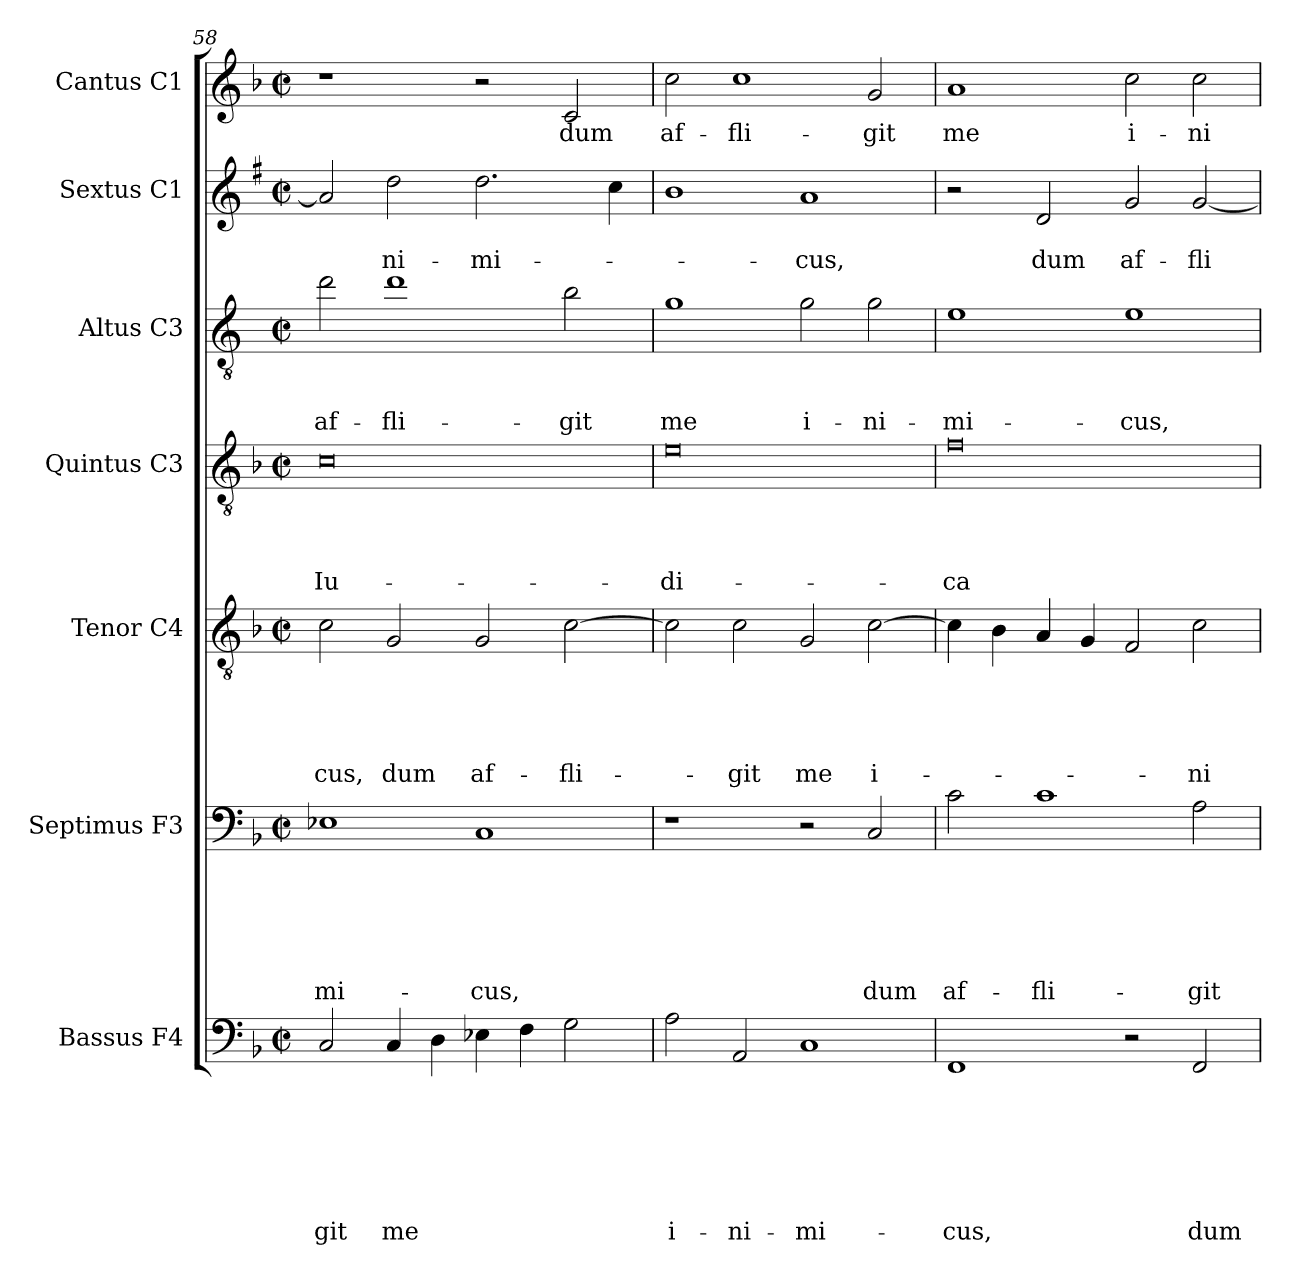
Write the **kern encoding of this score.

**kern	**text	**text	**text	**text	**text	**text	**text	**kern	**text	**text	**text	**text	**text	**text	**kern	**text	**text	**text	**text	**text	**kern	**text	**text	**text	**text	**kern	**text	**text	**text	**kern	**text	**text	**kern	**text
*part7	*part7	*part7	*part7	*part7	*part7	*part7	*part7	*part6	*part6	*part6	*part6	*part6	*part6	*part6	*part5	*part5	*part5	*part5	*part5	*part5	*part4	*part4	*part4	*part4	*part4	*part3	*part3	*part3	*part3	*part2	*part2	*part2	*part1	*part1
*staff7	*staff7	*staff7	*staff7	*staff7	*staff7	*staff7	*staff7	*staff6	*staff6	*staff6	*staff6	*staff6	*staff6	*staff6	*staff5	*staff5	*staff5	*staff5	*staff5	*staff5	*staff4	*staff4	*staff4	*staff4	*staff4	*staff3	*staff3	*staff3	*staff3	*staff2	*staff2	*staff2	*staff1	*staff1
*I"Bassus F4	*	*	*	*	*	*	*	*I"Septimus F3	*	*	*	*	*	*	*I"Tenor C4	*	*	*	*	*	*I"Quintus C3	*	*	*	*	*I"Altus C3	*	*	*	*I"Sextus C1	*	*	*I"Cantus C1	*
*I'B	*	*	*	*	*	*	*	*	*	*	*	*	*	*	*	*	*	*	*	*	*	*	*	*	*	*	*	*	*	*	*	*	*I'C	*
*clefF4	*	*	*	*	*	*	*	*clefF4	*	*	*	*	*	*	*clefGv2	*	*	*	*	*	*clefGv2	*	*	*	*	*clefGv2	*	*	*	*clefG2	*	*	*clefG2	*
*	*	*	*	*	*	*	*	*	*	*	*	*	*	*	*	*	*	*	*	*	*	*	*	*	*	*ITrd4c7	*	*	*	*ITrd1c2	*	*	*	*
*k[b-]	*	*	*	*	*	*	*	*k[b-]	*	*	*	*	*	*	*k[b-]	*	*	*	*	*	*k[b-]	*	*	*	*	*k[b-]	*	*	*	*k[b-]	*	*	*k[b-]	*
*F:	*	*	*	*	*	*	*	*F:	*	*	*	*	*	*	*F:	*	*	*	*	*	*F:	*	*	*	*	*F:	*	*	*	*F:	*	*	*F:	*
*M2/2	*	*	*	*	*	*	*	*M2/2	*	*	*	*	*	*	*M2/2	*	*	*	*	*	*M2/2	*	*	*	*	*M2/2	*	*	*	*M2/2	*	*	*M2/2	*
*met(c|)	*	*	*	*	*	*	*	*met(c|)	*	*	*	*	*	*	*met(c|)	*	*	*	*	*	*met(c|)	*	*	*	*	*met(c|)	*	*	*	*met(c|)	*	*	*met(c|)	*
=58	=58	=58	=58	=58	=58	=58	=58	=58	=58	=58	=58	=58	=58	=58	=58	=58	=58	=58	=58	=58	=58	=58	=58	=58	=58	=58	=58	=58	=58	=58	=58	=58	=58	=58
!	!	!	!	!	!	!	!LO:LY:b	!	!	!	!	!	!	!LO:LY:b	!	!	!	!	!	!LO:LY:b	!	!	!	!	!LO:LY:b	!	!	!	!LO:LY:b	!	!	!	!	!
2C/	.	.	.	.	.	.	-git	1E-X	.	.	.	.	.	-mi-	2c\	.	.	.	.	-cus,	0c	.	.	.	Iu-	2g\	.	.	af-	2g/]	.	.	1r	.
!	!	!	!	!	!	!	!LO:LY:b	!	!	!	!	!	!	!	!	!	!	!	!	!LO:LY:b	!	!	!	!	!	!	!	!	!LO:LY:b	!	!	!LO:LY:b	!	!
4C/	.	.	.	.	.	.	me	.	.	.	.	.	.	.	2G/	.	.	.	.	dum	.	.	.	.	.	1g	.	.	-fli-	2cc\	.	-ni-	.	.
4D\	.	.	.	.	.	.	.	.	.	.	.	.	.	.	.	.	.	.	.	.	.	.	.	.	.	.	.	.	.	.	.	.	.	.
!	!	!	!	!	!	!	!	!	!	!	!	!	!	!LO:LY:b	!	!	!	!	!	!LO:LY:b	!	!	!	!	!	!	!	!	!	!	!	!LO:LY:b	!	!
4E-\	.	.	.	.	.	.	.	1C	.	.	.	.	.	-cus,	2G/	.	.	.	.	af-	.	.	.	.	.	.	.	.	.	2.cc\	.	-mi-	2r	.
4F\	.	.	.	.	.	.	.	.	.	.	.	.	.	.	.	.	.	.	.	.	.	.	.	.	.	.	.	.	.	.	.	.	.	.
!	!	!	!	!	!	!	!	!	!	!	!	!	!	!	!	!	!	!	!	!LO:LY:b	!	!	!	!	!	!	!	!	!LO:LY:b	!	!	!	!	!LO:LY:b
2G\	.	.	.	.	.	.	.	.	.	.	.	.	.	.	[2c\	.	.	.	.	-fli-	.	.	.	.	.	2e\	.	.	-git	.	.	.	2c/	dum
.	.	.	.	.	.	.	.	.	.	.	.	.	.	.	.	.	.	.	.	.	.	.	.	.	.	.	.	.	.	4b-\	.	.	.	.
!!LO:LB:g=z
=59	=59	=59	=59	=59	=59	=59	=59	=59	=59	=59	=59	=59	=59	=59	=59	=59	=59	=59	=59	=59	=59	=59	=59	=59	=59	=59	=59	=59	=59	=59	=59	=59	=59	=59
!	!	!	!	!	!	!	!LO:LY:b	!	!	!	!	!	!	!	!	!	!	!	!	!	!	!	!	!	!LO:LY:b	!	!	!	!LO:LY:b	!	!	!	!	!LO:LY:b
2A\	.	.	.	.	.	.	i-	1r	.	.	.	.	.	.	2c\]	.	.	.	.	.	0e	.	.	.	-di-	1c	.	.	me	1a	.	.	2cc\	af-
!	!	!	!	!	!	!	!LO:LY:b	!	!	!	!	!	!	!	!	!	!	!	!	!LO:LY:b	!	!	!	!	!	!	!	!	!	!	!	!	!	!LO:LY:b
2AA/	.	.	.	.	.	.	-ni-	.	.	.	.	.	.	.	2c\	.	.	.	.	-git	.	.	.	.	.	.	.	.	.	.	.	.	1cc	-fli-
!	!	!	!	!	!	!	!LO:LY:b	!	!	!	!	!	!	!	!	!	!	!	!	!LO:LY:b	!	!	!	!	!	!	!	!	!LO:LY:b	!	!	!LO:LY:b	!	!
1C	.	.	.	.	.	.	-mi-	2r	.	.	.	.	.	.	2G/	.	.	.	.	me	.	.	.	.	.	2c\	.	.	i-	1g	.	-cus,	.	.
!	!	!	!	!	!	!	!	!	!	!	!	!	!	!LO:LY:b	!	!	!	!	!	!LO:LY:b	!	!	!	!	!	!	!	!	!LO:LY:b	!	!	!	!	!LO:LY:b
.	.	.	.	.	.	.	.	2C/	.	.	.	.	.	dum	[2c\	.	.	.	.	i-	.	.	.	.	.	2c\	.	.	-ni-	.	.	.	2g/	-git
=60	=60	=60	=60	=60	=60	=60	=60	=60	=60	=60	=60	=60	=60	=60	=60	=60	=60	=60	=60	=60	=60	=60	=60	=60	=60	=60	=60	=60	=60	=60	=60	=60	=60	=60
!	!	!	!	!	!	!	!LO:LY:b	!	!	!	!	!	!	!LO:LY:b	!	!	!	!	!	!	!	!	!	!	!LO:LY:b	!	!	!	!LO:LY:b	!	!	!	!	!LO:LY:b
1FF	.	.	.	.	.	.	-cus,	2c\	.	.	.	.	.	af-	4c\]	.	.	.	.	.	0f	.	.	.	-ca	1A	.	.	-mi-	2r	.	.	1a	me
.	.	.	.	.	.	.	.	.	.	.	.	.	.	.	4B-\	.	.	.	.	.	.	.	.	.	.	.	.	.	.	.	.	.	.	.
!	!	!	!	!	!	!	!	!	!	!	!	!	!	!LO:LY:b	!	!	!	!	!	!	!	!	!	!	!	!	!	!	!	!	!	!LO:LY:b	!	!
.	.	.	.	.	.	.	.	1c	.	.	.	.	.	-fli-	4A/	.	.	.	.	.	.	.	.	.	.	.	.	.	.	2c/	.	dum	.	.
.	.	.	.	.	.	.	.	.	.	.	.	.	.	.	4G/	.	.	.	.	.	.	.	.	.	.	.	.	.	.	.	.	.	.	.
!	!	!	!	!	!	!	!	!	!	!	!	!	!	!	!	!	!	!	!	!	!	!	!	!	!	!	!	!	!LO:LY:b	!	!	!LO:LY:b	!	!LO:LY:b
2r	.	.	.	.	.	.	.	.	.	.	.	.	.	.	2F/	.	.	.	.	.	.	.	.	.	.	1A	.	.	-cus,	2f/	.	af-	2cc\	i-
!	!	!	!	!	!	!	!LO:LY:b	!	!	!	!	!	!	!LO:LY:b	!	!	!	!	!	!LO:LY:b	!	!	!	!	!	!	!	!	!	!	!	!LO:LY:b	!	!LO:LY:b
2FF/	.	.	.	.	.	.	dum	2A\	.	.	.	.	.	-git	2c\	.	.	.	.	-ni-	.	.	.	.	.	.	.	.	.	[2f/	.	-fli-	2cc\	-ni-
=	=	=	=	=	=	=	=	=	=	=	=	=	=	=	=	=	=	=	=	=	=	=	=	=	=	=	=	=	=	=	=	=	=	=
*-	*-	*-	*-	*-	*-	*-	*-	*-	*-	*-	*-	*-	*-	*-	*-	*-	*-	*-	*-	*-	*-	*-	*-	*-	*-	*-	*-	*-	*-	*-	*-	*-	*-	*-
